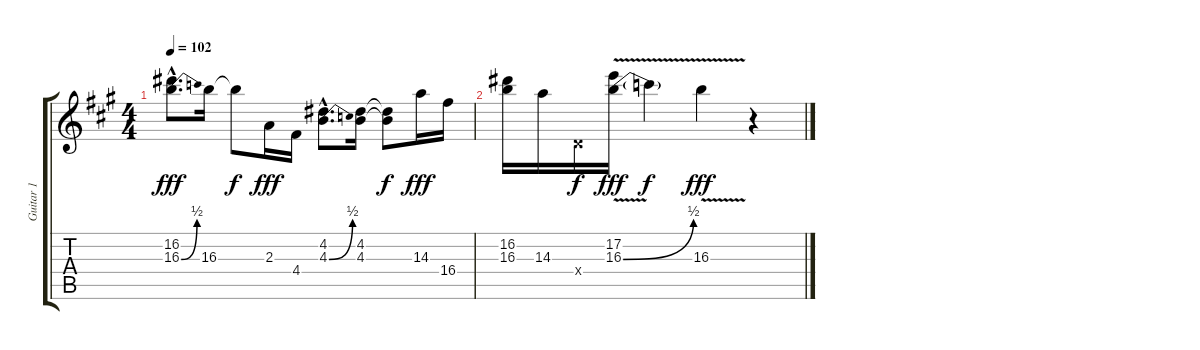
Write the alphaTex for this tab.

\track ("Guitar 1" "Guitar 1") {instrument distortionguitar}
\staff {score tabs}
\tuning (E4 B3 G3 D3 A2 E2) {hide}
\ts (4 4)
\tempo 102
\clef g2
\ks a
(16.2{hac} 16.3{be (bend 0 0 60 2) hac}).8{d dy fff} 16.3.16 16.3{t}.8{dy f} 2.3.16{dy fff} 4.4.16 (4.2{hac} 4.3{be (bend 0 0 60 2) hac}).8{d} (4.2 4.3).16 (4.2{t} 4.3{t}).8{dy f} 14.3.16{dy fff} 16.4.16 |
(16.2 16.3).16 14.3.16 0.4{x}.16{dy f} (17.2 16.3{be (bend 0 0 60 2) v}).16{dy fff} 16.3{t}.4{dy f} 16.3{v}.4{dy fff} r.4
